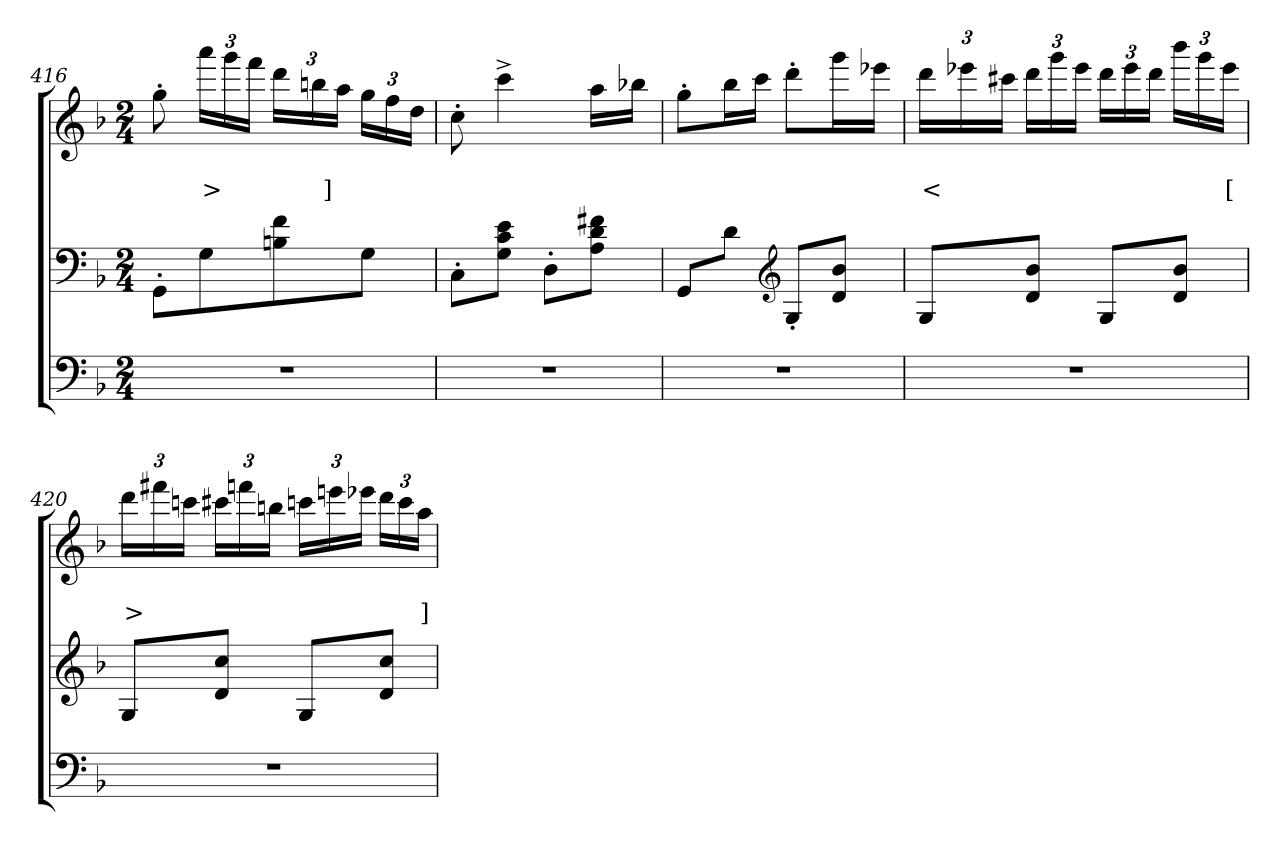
**kern	**kern	**kern	**text	**text
*part3	*part2	*part1	*part1	*part1
*staff3	*staff2	*staff1	*staff1	*staff1
*clefF4	*clefF4	*clefG2	*	*
*k[b-]	*k[b-]	*k[b-]	*	*
*M2/4	*M2/4	*M2/4	*	*
=416	=416	=416	=416	=416
2r	8GG'>L	8gg'>	.	.
.	8G	24aaaLL	.	>
.	.	24ggg	.	.
.	.	24fffJJ	.	.
.	8f 8Bn	24dddLL	.	.
.	.	24bbn	.	.
.	.	24aaJJ	.	]
.	8GJ	24ggLL	.	.
.	.	24ff	.	.
.	.	24ddJJ	.	.
=417	=417	=417	=417	=417
2r	8C'>L	8cc'>	.	.
.	8e 8c 8GJ	4ccc^>	.	.
.	8D'>L	.	.	.
.	8f#X 8d 8AJ	16aaLL	.	.
.	.	16bb-XJJ	.	.
=418	=418	=418	=418	=418
2r	8GG/L	8gg'>L	.	.
.	8d\J	16bb-L	.	.
.	.	16cccJJ	.	.
*	*clefG2	*	*	*
.	8G'>L	8ddd'>L	.	.
.	8b- 8dJ	16gggL	.	.
.	.	16eee-XJJ	.	.
=419	=419	=419	=419	=419
2r	8GL	24dddLL	.	<
.	.	24eee-X	.	.
.	.	24ccc#XJJ	.	.
.	8b- 8dJ	24dddLL	.	.
.	.	24ggg	.	.
.	.	24eee-JJ	.	.
.	8GL	24dddLL	.	.
.	.	24eee-	.	.
.	.	24dddJJ	.	.
.	8b- 8dJ	24bbb-LL	.	.
.	.	24ggg	.	.
.	.	24eee-JJ	.	[
=420	=420	=420	=420	=420
2r	8GL	24dddLL	.	>
.	.	24fff#X	.	.
.	.	24cccnJJ	.	.
.	8cc 8dJ	24ccc#XLL	.	.
.	.	24fffn	.	.
.	.	24bbnJJ	.	.
.	8GL	24cccnLL	.	.
.	.	24eeen	.	.
.	.	24eee-XJJ	.	.
.	8cc 8dJ	24dddLL	.	.
.	.	24ccc	.	.
.	.	24aaJJ	.	]
=	=	=	=	=
*-	*-	*-	*-	*-
